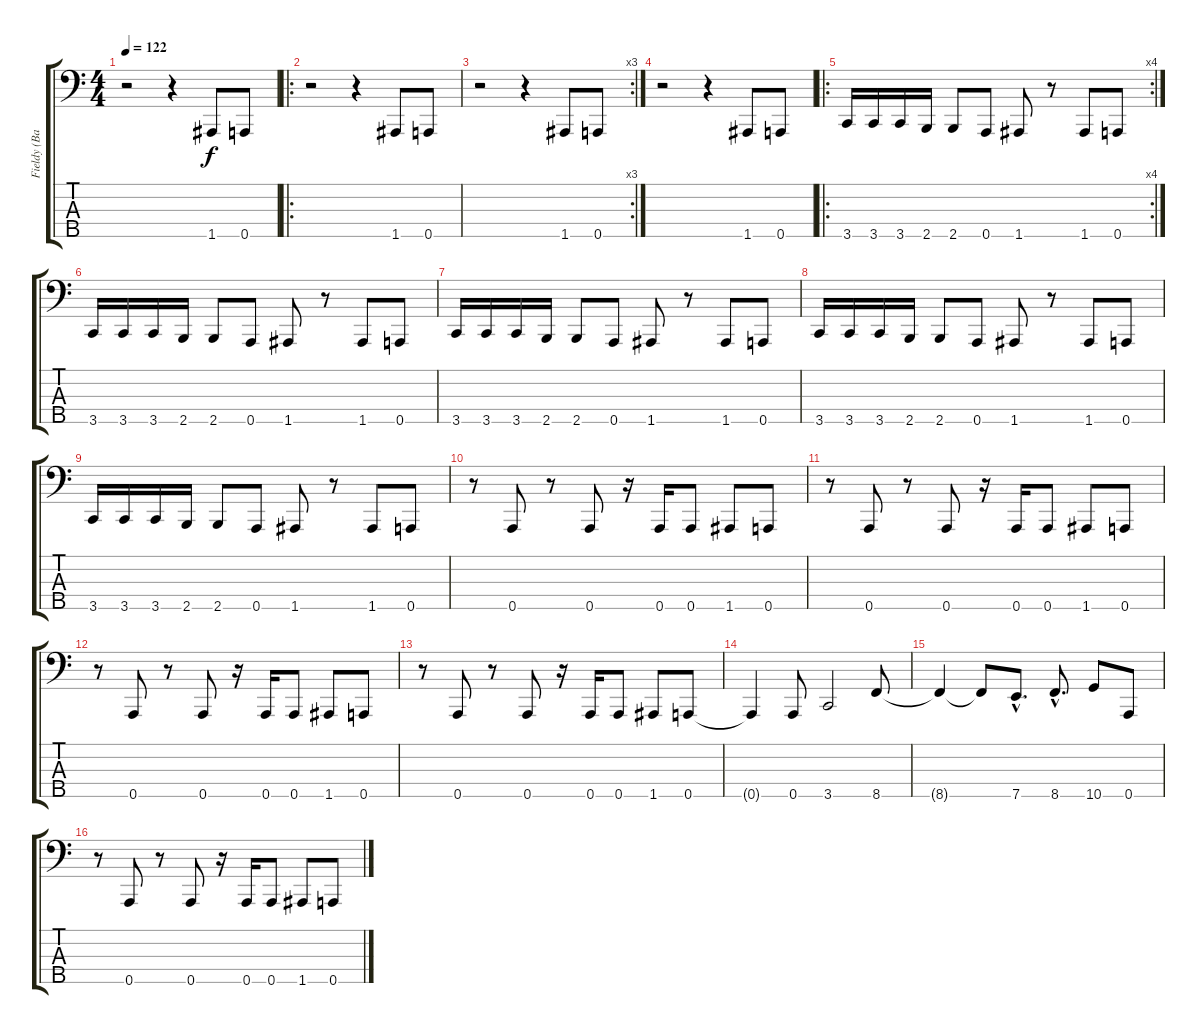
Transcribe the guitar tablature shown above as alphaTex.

\track ("Fieldy (Bass)" "Fieldy (Ba") {instrument slapbass1}
\staff {score tabs}
\tuning (F2 C2 G1 D1 A0) {hide}
\ts (4 4)
\tempo 122
\clef f4
\ks c
r.2{dy f instrument slapbass1} r.4 1.5.8 0.5.8 |
\ro
r.2 r.4 1.5.8 0.5.8 |
\rc 3
r.2 r.4 1.5.8 0.5.8 |
r.2 r.4 1.5.8 0.5.8 |
\ro
\rc 4
3.5.16 3.5.16 3.5.16 2.5.16 2.5.8 0.5.8 1.5.8 r.8 1.5.8 0.5.8 |
3.5.16 3.5.16 3.5.16 2.5.16 2.5.8 0.5.8 1.5.8 r.8 1.5.8 0.5.8 |
3.5.16 3.5.16 3.5.16 2.5.16 2.5.8 0.5.8 1.5.8 r.8 1.5.8 0.5.8 |
3.5.16 3.5.16 3.5.16 2.5.16 2.5.8 0.5.8 1.5.8 r.8 1.5.8 0.5.8 |
3.5.16 3.5.16 3.5.16 2.5.16 2.5.8 0.5.8 1.5.8 r.8 1.5.8 0.5.8 |
r.8 0.5.8 r.8 0.5.8 r.16 0.5.16 0.5.8 1.5.8 0.5.8 |
r.8 0.5.8 r.8 0.5.8 r.16 0.5.16 0.5.8 1.5.8 0.5.8 |
r.8 0.5.8 r.8 0.5.8 r.16 0.5.16 0.5.8 1.5.8 0.5.8 |
r.8 0.5.8 r.8 0.5.8 r.16 0.5.16 0.5.8 1.5.8 0.5.8 |
0.5{t}.4 0.5.8 3.5.2 8.5.8 |
8.5{t}.4 8.5{t}.8 7.5{hac}.8{d} 8.5{hac}.8{d} 10.5.8 0.5.8 |
r.8 0.5.8 r.8 0.5.8 r.16 0.5.16 0.5.8 1.5.8 0.5.8
